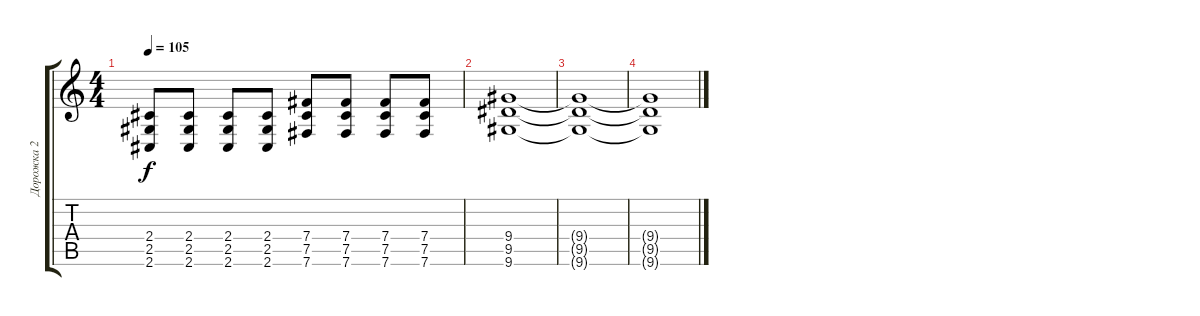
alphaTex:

\track ("Дорожка 2" "Дорожка 2") {instrument distortionguitar}
\staff {score tabs}
\tuning (Db4 Ab3 E3 B2 Gb2 B1) {hide}
\ts (4 4)
\tempo 105
\clef g2
\ks c
(2.4 2.5 2.6).8{dy f} (2.4 2.5 2.6).8 (2.4 2.5 2.6).8 (2.4 2.5 2.6).8 (7.4 7.5 7.6).8 (7.4 7.5 7.6).8 (7.4 7.5 7.6).8 (7.4 7.5 7.6).8 |
(9.4 9.5 9.6).1{volume 3} |
(9.4{t} 9.5{t} 9.6{t}).1 |
(9.4{t} 9.5{t} 9.6{t}).1
